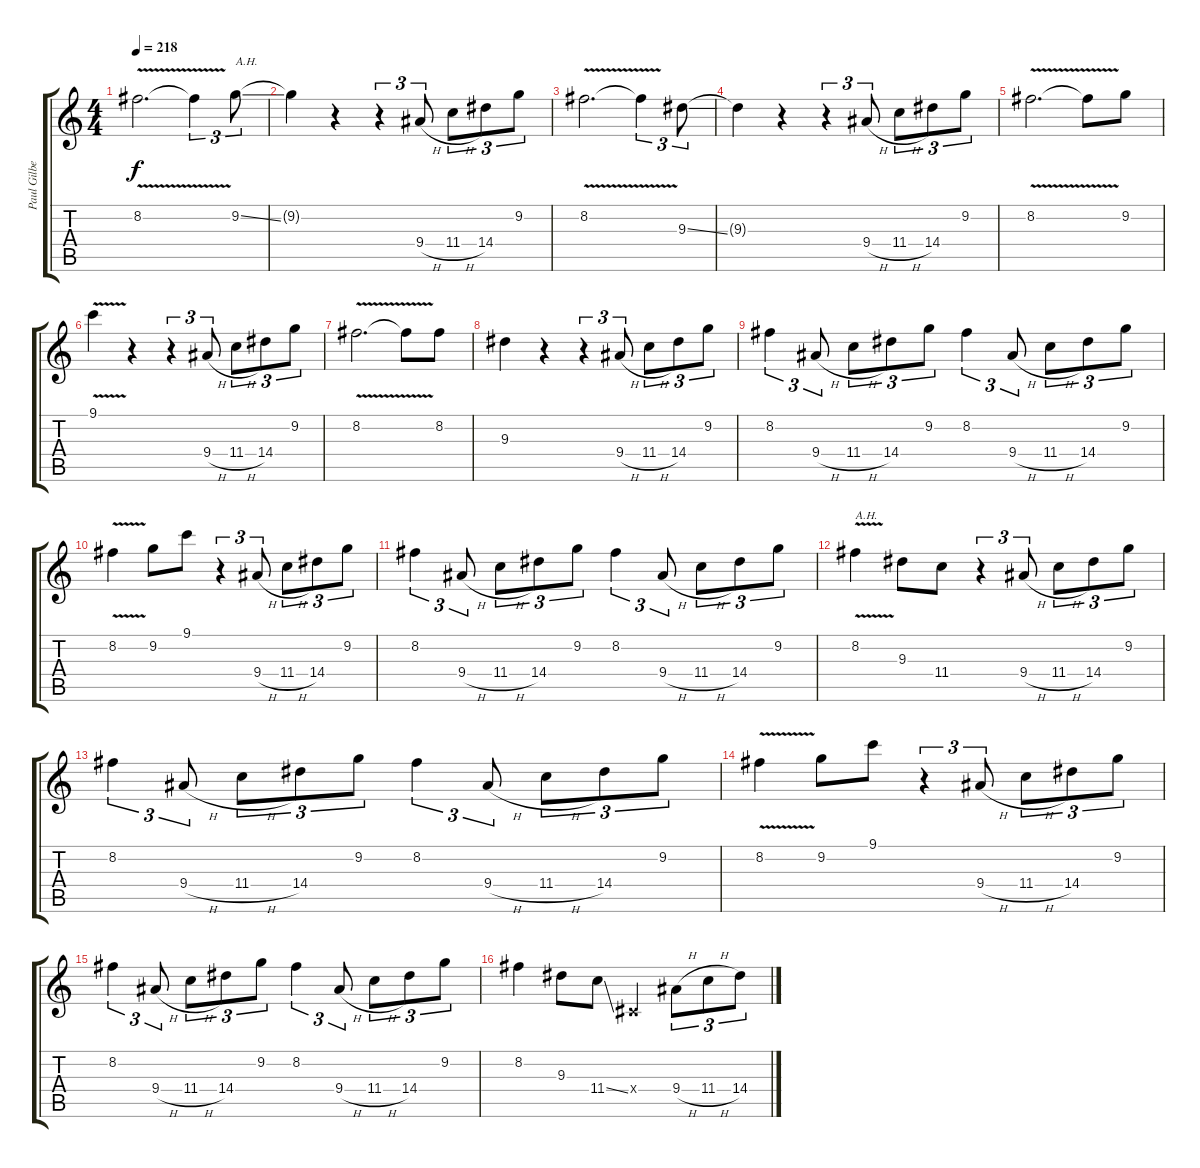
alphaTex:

\track ("Paul Gilbert" "Paul Gilbe") {instrument overdrivenguitar}
\staff {score tabs}
\tuning (Eb4 Bb3 Gb3 Db3 Ab2 Eb2) {hide}
\ts (4 4)
\tempo 218
\clef g2
\ks c
8.2{v}.2{d dy f} 8.2{t}.4{tu (3 2)} 9.2{ss}.8{tu (3 2) txt "A.H." instrument guitarharmonics} |
9.2{t}.4 r.4{instrument overdrivenguitar} r.4{tu (3 2)} 9.4{h}.8{tu (3 2)} 11.4{h}.8{tu (3 2)} 14.4.8{tu (3 2)} 9.2.8{tu (3 2)} |
8.2{v}.2{d} 8.2{t}.4{tu (3 2)} 9.3{ss}.8{tu (3 2)} |
9.3{t}.4 r.4 r.4{tu (3 2)} 9.4{h}.8{tu (3 2)} 11.4{h}.8{tu (3 2)} 14.4.8{tu (3 2)} 9.2.8{tu (3 2)} |
8.2{v}.2{d} 8.2{t}.8 9.2.8 |
9.1{v}.4 r.4 r.4{tu (3 2)} 9.4{h}.8{tu (3 2)} 11.4{h}.8{tu (3 2)} 14.4.8{tu (3 2)} 9.2.8{tu (3 2)} |
8.2{v}.2{d} 8.2{t}.8 8.2.8 |
9.3.4 r.4 r.4{tu (3 2)} 9.4{h}.8{tu (3 2)} 11.4{h}.8{tu (3 2)} 14.4.8{tu (3 2)} 9.2.8{tu (3 2)} |
8.2.4{tu (3 2)} 9.4{h}.8{tu (3 2)} 11.4{h}.8{tu (3 2)} 14.4.8{tu (3 2)} 9.2.8{tu (3 2)} 8.2.4{tu (3 2)} 9.4{h}.8{tu (3 2)} 11.4{h}.8{tu (3 2)} 14.4.8{tu (3 2)} 9.2.8{tu (3 2)} |
8.2{v}.4 9.2.8 9.1.8 r.4{tu (3 2)} 9.4{h}.8{tu (3 2)} 11.4{h}.8{tu (3 2)} 14.4.8{tu (3 2)} 9.2.8{tu (3 2)} |
8.2.4{tu (3 2)} 9.4{h}.8{tu (3 2)} 11.4{h}.8{tu (3 2)} 14.4.8{tu (3 2)} 9.2.8{tu (3 2)} 8.2.4{tu (3 2)} 9.4{h}.8{tu (3 2)} 11.4{h}.8{tu (3 2)} 14.4.8{tu (3 2)} 9.2.8{tu (3 2)} |
8.2{v}.4{txt "A.H." instrument guitarharmonics} 9.3.8{instrument overdrivenguitar} 11.4.8 r.4{tu (3 2)} 9.4{h}.8{tu (3 2)} 11.4{h}.8{tu (3 2)} 14.4.8{tu (3 2)} 9.2.8{tu (3 2)} |
8.2.4{tu (3 2)} 9.4{h}.8{tu (3 2)} 11.4{h}.8{tu (3 2)} 14.4.8{tu (3 2)} 9.2.8{tu (3 2)} 8.2.4{tu (3 2)} 9.4{h}.8{tu (3 2)} 11.4{h}.8{tu (3 2)} 14.4.8{tu (3 2)} 9.2.8{tu (3 2)} |
8.2{v}.4 9.2.8 9.1.8 r.4{tu (3 2)} 9.4{h}.8{tu (3 2)} 11.4{h}.8{tu (3 2)} 14.4.8{tu (3 2)} 9.2.8{tu (3 2)} |
8.2.4{tu (3 2)} 9.4{h}.8{tu (3 2)} 11.4{h}.8{tu (3 2)} 14.4.8{tu (3 2)} 9.2.8{tu (3 2)} 8.2.4{tu (3 2)} 9.4{h}.8{tu (3 2)} 11.4{h}.8{tu (3 2)} 14.4.8{tu (3 2)} 9.2.8{tu (3 2)} |
8.2.4 9.3.8 11.4{ss}.8 0.4{x}.4 9.4{h}.8{tu (3 2)} 11.4{h}.8{tu (3 2)} 14.4.8{tu (3 2)}
